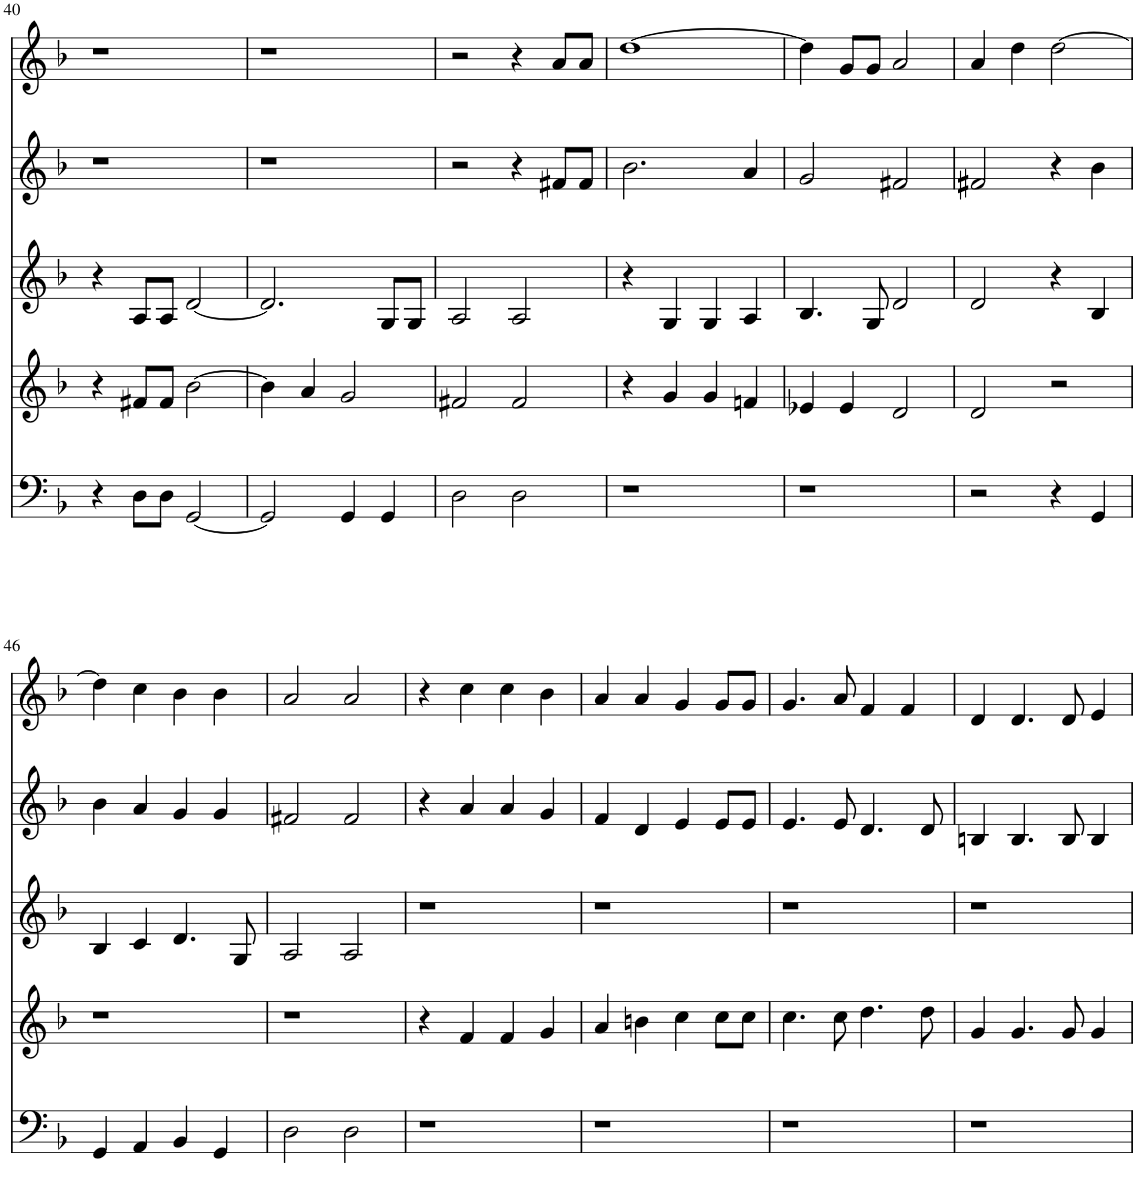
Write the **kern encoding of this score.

**kern	**kern	**kern	**kern	**kern
*part5	*part4	*part3	*part2	*part1
*staff5	*staff4	*staff3	*staff2	*staff1
*I"vox	*I"vox	*I"vox	*I"vox	*I"vox
!!LO:PB:g=z
*clefF4	*clefG2	*clefG2	*clefG2	*clefG2
*k[b-]	*k[b-]	*k[b-]	*k[b-]	*k[b-]
*M4/4	*M4/4	*M4/4	*M4/4	*M4/4
=40	=40	=40	=40	=40
4r	4r	4r	1r	1r
8D\L	8f#X/L	8A/L	.	.
8D\J	8f#/J	8A/J	.	.
[2GG/	[2b-\	[2d/	.	.
=41	=41	=41	=41	=41
2GG/]	4b-\]	2.d/]	1r	1r
.	4a/	.	.	.
4GG/	2g/	.	.	.
4GG/	.	8G/L	.	.
.	.	8G/J	.	.
=42	=42	=42	=42	=42
2D\	2f#X/	2A/	2r	2r
2D\	2f#/	2A/	4r	4r
.	.	.	8f#X/L	8a/L
.	.	.	8f#/J	8a/J
=43	=43	=43	=43	=43
1r	4r	4r	2.b-\	[1dd
.	4g/	4G/	.	.
.	4g/	4G/	.	.
.	4fn/	4A/	4a/	.
=44	=44	=44	=44	=44
1r	4e-X/	4.B-/	2g/	4dd\]
.	4e-/	.	.	8g/L
.	.	8G/	.	8g/J
.	2d/	2d/	2f#X/	2a/
=45	=45	=45	=45	=45
2r	2d/	2d/	2f#X/	4a/
.	.	.	.	4dd\
4r	2r	4r	4r	[2dd\
4GG/	.	4B-/	4b-\	.
!!LO:LB:g=z
=46	=46	=46	=46	=46
4GG/	1r	4B-/	4b-\	4dd\]
4AA/	.	4c/	4a/	4cc\
4BB-/	.	4.d/	4g/	4b-\
4GG/	.	.	4g/	4b-\
.	.	8G/	.	.
=47	=47	=47	=47	=47
2D\	1r	2A/	2f#X/	2a/
2D\	.	2A/	2f#/	2a/
=48	=48	=48	=48	=48
1r	4r	1r	4r	4r
.	4f/	.	4a/	4cc\
.	4f/	.	4a/	4cc\
.	4g/	.	4g/	4b-\
=49	=49	=49	=49	=49
1r	4a/	1r	4f/	4a/
.	4bn\	.	4d/	4a/
.	4cc\	.	4e/	4g/
.	8cc\L	.	8e/L	8g/L
.	8cc\J	.	8e/J	8g/J
=50	=50	=50	=50	=50
1r	4.cc\	1r	4.e/	4.g/
.	8cc\	.	8e/	8a/
.	4.dd\	.	4.d/	4f/
.	.	.	.	4f/
.	8dd\	.	8d/	.
=51	=51	=51	=51	=51
1r	4g/	1r	4Bn/	4d/
.	4.g/	.	4.B/	4.d/
.	8g/	.	8B/	8d/
.	4g/	.	4B/	4e/
=	=	=	=	=
*-	*-	*-	*-	*-
